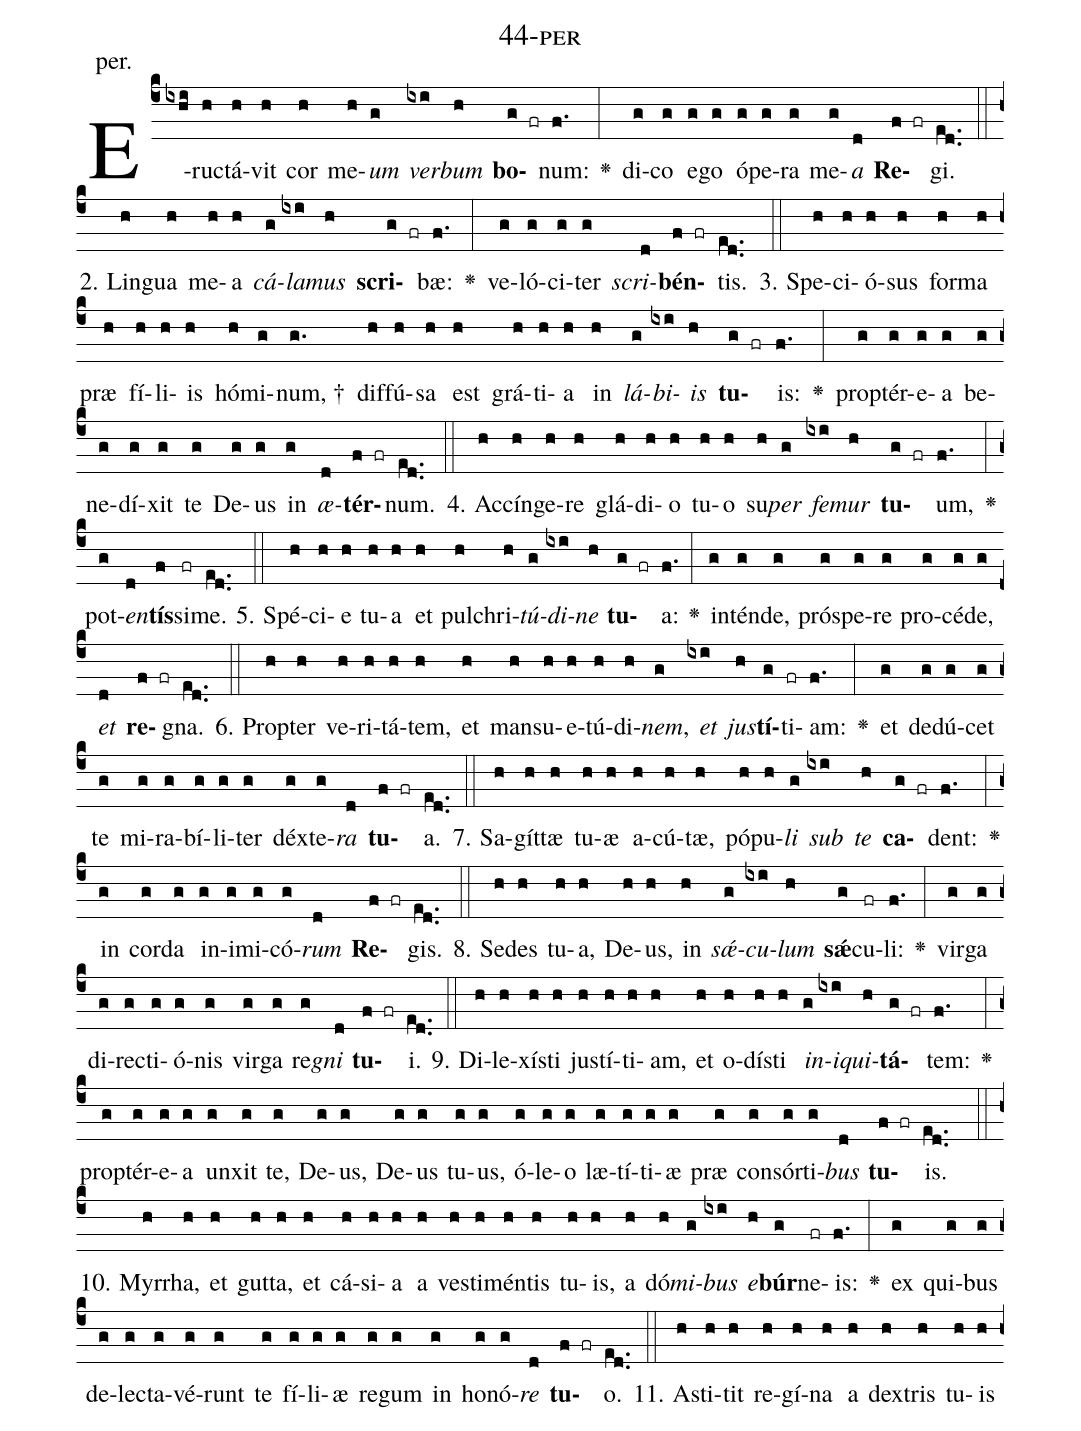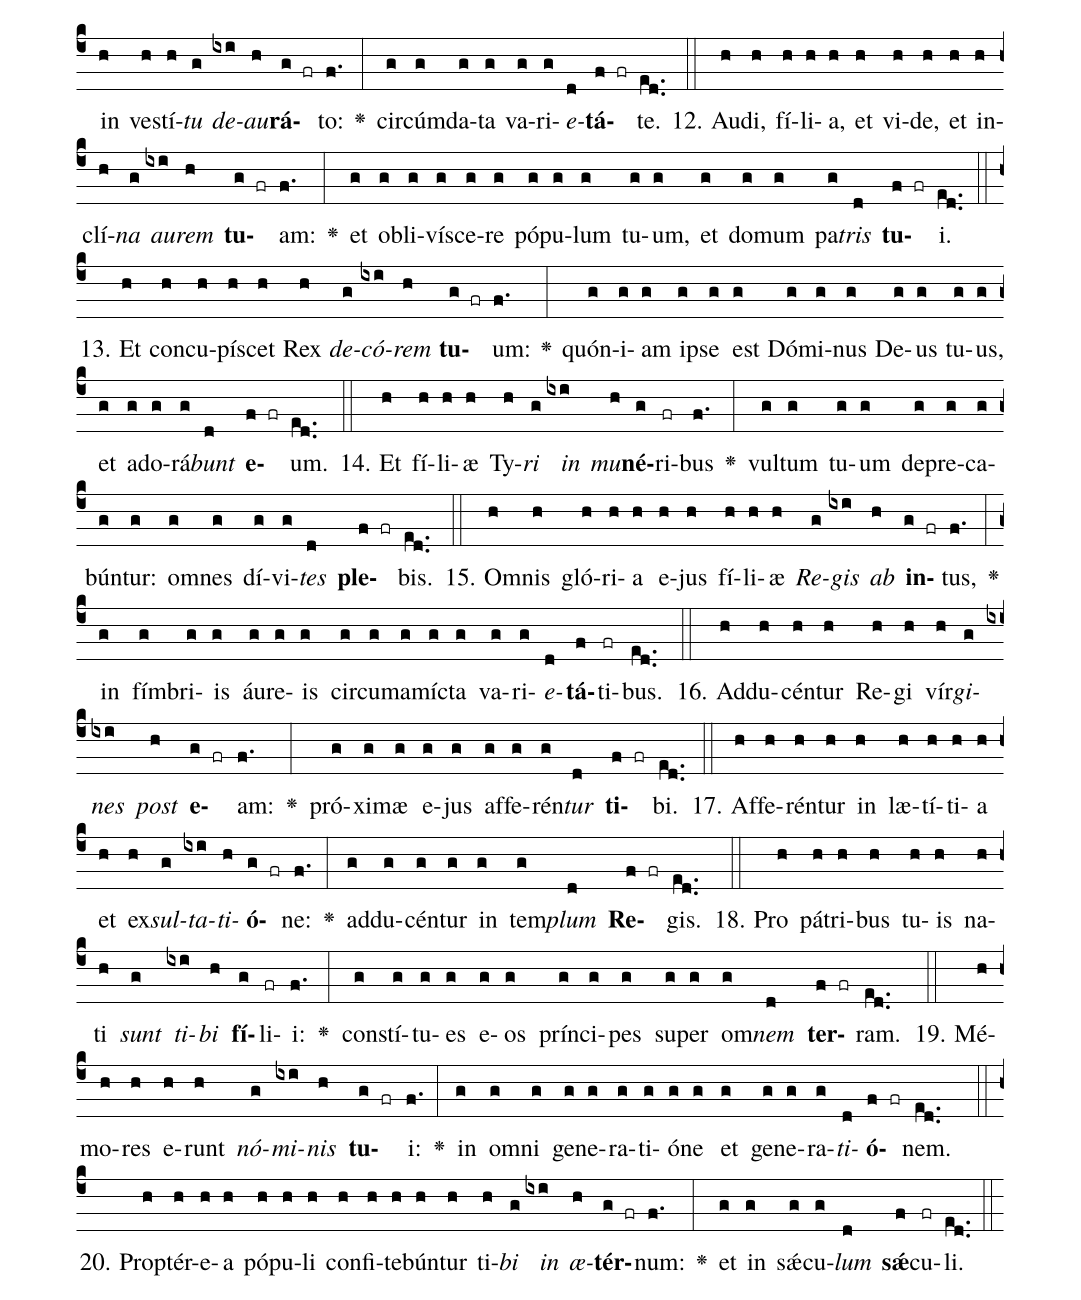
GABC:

name: 44-per;
annotation: per.;
%%
(c4)E(ixhi)ruc(h)tá(h)vit(h) cor(h) me(h)<i>um</i>(g) <i>ver</i>(ixi)<i>bum</i>(h) <b>bo</b>(g fr)num:(f.) <v>\greheightstar</v>(:) di(g)co(g) e(g)go(g) ó(g)pe(g)ra(g) me(g)<i>a</i>(d) <b>Re</b>(f fr)gi.(ed..) (::)
2. Lin(h)gua(h) me(h)a(h) <i>cá</i>(g)<i>la</i>(ixi)<i>mus</i>(h) <b>scri</b>(g fr)bæ:(f.) <v>\greheightstar</v>(:) ve(g)ló(g)ci(g)ter(g) <i>scri</i>(d)<b>bén</b>(f fr)tis.(ed..) (::)
3. Spe(h)ci(h)ó(h)sus(h) for(h)ma(h) præ(h) fí(h)li(h)is(h) hó(h)mi(g)num, †(g.) dif(h)fú(h)sa(h) est(h) grá(h)ti(h)a(h) in(h) <i>lá</i>(g)<i>bi</i>(ixi)<i>is</i>(h) <b>tu</b>(g fr)is:(f.) <v>\greheightstar</v>(:) prop(g)tér(g)e(g)a(g) be(g)ne(g)dí(g)xit(g) te(g) De(g)us(g) in(g) <i>æ</i>(d)<b>tér</b>(f fr)num.(ed..) (::)
4. Ac(h)cín(h)ge(h)re(h) glá(h)di(h)o(h) tu(h)o(h) su(h)<i>per</i>(g) <i>fe</i>(ixi)<i>mur</i>(h) <b>tu</b>(g fr)um,(f.) <v>\greheightstar</v>(:) pot(g)<i>en</i>(d)<b>tís</b>(f)si(fr)me.(ed..) (::)
5. Spé(h)ci(h)e(h) tu(h)a(h) et(h) pul(h)chri(h)<i>tú</i>(g)<i>di</i>(ixi)<i>ne</i>(h) <b>tu</b>(g fr)a:(f.) <v>\greheightstar</v>(:) in(g)tén(g)de,(g) pró(g)spe(g)re(g) pro(g)cé(g)de,(g) <i>et</i>(d) <b>re</b>(f fr)gna.(ed..) (::)
6. Prop(h)ter(h) ve(h)ri(h)tá(h)tem,(h) et(h) man(h)su(h)e(h)tú(h)di(h)<i>nem</i>,(g) <i>et</i>(ixi) <i>jus</i>(h)<b>tí</b>(g)ti(fr)am:(f.) <v>\greheightstar</v>(:) et(g) de(g)dú(g)cet(g) te(g) mi(g)ra(g)bí(g)li(g)ter(g) déx(g)te(g)<i>ra</i>(d) <b>tu</b>(f fr)a.(ed..) (::)
7. Sa(h)gít(h)tæ(h) tu(h)æ(h) a(h)cú(h)tæ,(h) pó(h)pu(h)<i>li</i>(g) <i>sub</i>(ixi) <i>te</i>(h) <b>ca</b>(g fr)dent:(f.) <v>\greheightstar</v>(:) in(g) cor(g)da(g) in(g)i(g)mi(g)có(g)<i>rum</i>(d) <b>Re</b>(f fr)gis.(ed..) (::)
8. Se(h)des(h) tu(h)a,(h) De(h)us,(h) in(h) <i>sǽ</i>(g)<i>cu</i>(ixi)<i>lum</i>(h) <b>sǽ</b>(g)cu(fr)li:(f.) <v>\greheightstar</v>(:) vir(g)ga(g) di(g)rec(g)ti(g)ó(g)nis(g) vir(g)ga(g) re(g)<i>gni</i>(d) <b>tu</b>(f fr)i.(ed..) (::)
9. Di(h)le(h)xís(h)ti(h) jus(h)tí(h)ti(h)am,(h) et(h) o(h)dís(h)ti(h) <i>in</i>(g)<i>i</i>(ixi)<i>qui</i>(h)<b>tá</b>(g fr)tem:(f.) <v>\greheightstar</v>(:) prop(g)tér(g)e(g)a(g) un(g)xit(g) te,(g) De(g)us,(g) De(g)us(g) tu(g)us,(g) ó(g)le(g)o(g) læ(g)tí(g)ti(g)æ(g) præ(g) con(g)sór(g)ti(g)<i>bus</i>(d) <b>tu</b>(f fr)is.(ed..) (::)
10. Myr(h)rha,(h) et(h) gut(h)ta,(h) et(h) cá(h)si(h)a(h) a(h) ves(h)ti(h)mén(h)tis(h) tu(h)is,(h) a(h) dó(h)<i>mi</i>(g)<i>bus</i>(ixi) <i>e</i>(h)<b>búr</b>(g)ne(fr)is:(f.) <v>\greheightstar</v>(:) ex(g) qui(g)bus(g) de(g)lec(g)ta(g)vé(g)runt(g) te(g) fí(g)li(g)æ(g) re(g)gum(g) in(g) ho(g)nó(g)<i>re</i>(d) <b>tu</b>(f fr)o.(ed..) (::)
11. A(h)sti(h)tit(h) re(h)gí(h)na(h) a(h) dex(h)tris(h) tu(h)is(h) in(h) ves(h)tí(h)<i>tu</i>(g) <i>de</i>(ixi)<i>au</i>(h)<b>rá</b>(g fr)to:(f.) <v>\greheightstar</v>(:) cir(g)cúm(g)da(g)ta(g) va(g)ri(g)<i>e</i>(d)<b>tá</b>(f fr)te.(ed..) (::)
12. Au(h)di,(h) fí(h)li(h)a,(h) et(h) vi(h)de,(h) et(h) in(h)clí(h)<i>na</i>(g) <i>au</i>(ixi)<i>rem</i>(h) <b>tu</b>(g fr)am:(f.) <v>\greheightstar</v>(:) et(g) ob(g)li(g)ví(g)sce(g)re(g) pó(g)pu(g)lum(g) tu(g)um,(g) et(g) do(g)mum(g) pa(g)<i>tris</i>(d) <b>tu</b>(f fr)i.(ed..) (::)
13. Et(h) con(h)cu(h)pí(h)scet(h) Rex(h) <i>de</i>(g)<i>có</i>(ixi)<i>rem</i>(h) <b>tu</b>(g fr)um:(f.) <v>\greheightstar</v>(:) quón(g)i(g)am(g) ip(g)se(g) est(g) Dó(g)mi(g)nus(g) De(g)us(g) tu(g)us,(g) et(g) ad(g)o(g)rá(g)<i>bunt</i>(d) <b>e</b>(f fr)um.(ed..) (::)
14. Et(h) fí(h)li(h)æ(h) Ty(h)<i>ri</i>(g) <i>in</i>(ixi) <i>mu</i>(h)<b>né</b>(g)ri(fr)bus(f.) <v>\greheightstar</v>(:) vul(g)tum(g) tu(g)um(g) de(g)pre(g)ca(g)bún(g)tur:(g) om(g)nes(g) dí(g)vi(g)<i>tes</i>(d) <b>ple</b>(f fr)bis.(ed..) (::)
15. Om(h)nis(h) gló(h)ri(h)a(h) e(h)jus(h) fí(h)li(h)æ(h) <i>Re</i>(g)<i>gis</i>(ixi) <i>ab</i>(h) <b>in</b>(g fr)tus,(f.) <v>\greheightstar</v>(:) in(g) fím(g)bri(g)is(g) áu(g)re(g)is(g) cir(g)cum(g)a(g)míc(g)ta(g) va(g)ri(g)<i>e</i>(d)<b>tá</b>(f)ti(fr)bus.(ed..) (::)
16. Ad(h)du(h)cén(h)tur(h) Re(h)gi(h) vír(h)<i>gi</i>(g)<i>nes</i>(ixi) <i>post</i>(h) <b>e</b>(g fr)am:(f.) <v>\greheightstar</v>(:) pró(g)xi(g)mæ(g) e(g)jus(g) af(g)fe(g)rén(g)<i>tur</i>(d) <b>ti</b>(f fr)bi.(ed..) (::)
17. Af(h)fe(h)rén(h)tur(h) in(h) læ(h)tí(h)ti(h)a(h) et(h) ex(h)<i>sul</i>(g)<i>ta</i>(ixi)<i>ti</i>(h)<b>ó</b>(g fr)ne:(f.) <v>\greheightstar</v>(:) ad(g)du(g)cén(g)tur(g) in(g) tem(g)<i>plum</i>(d) <b>Re</b>(f fr)gis.(ed..) (::)
18. Pro(h) pá(h)tri(h)bus(h) tu(h)is(h) na(h)ti(h) <i>sunt</i>(g) <i>ti</i>(ixi)<i>bi</i>(h) <b>fí</b>(g)li(fr)i:(f.) <v>\greheightstar</v>(:) con(g)stí(g)tu(g)es(g) e(g)os(g) prín(g)ci(g)pes(g) su(g)per(g) om(g)<i>nem</i>(d) <b>ter</b>(f fr)ram.(ed..) (::)
19. Mé(h)mo(h)res(h) e(h)runt(h) <i>nó</i>(g)<i>mi</i>(ixi)<i>nis</i>(h) <b>tu</b>(g fr)i:(f.) <v>\greheightstar</v>(:) in(g) om(g)ni(g) ge(g)ne(g)ra(g)ti(g)ó(g)ne(g) et(g) ge(g)ne(g)ra(g)<i>ti</i>(d)<b>ó</b>(f fr)nem.(ed..) (::)
20. Prop(h)tér(h)e(h)a(h) pó(h)pu(h)li(h) con(h)fi(h)te(h)bún(h)tur(h) ti(h)<i>bi</i>(g) <i>in</i>(ixi) <i>æ</i>(h)<b>tér</b>(g fr)num:(f.) <v>\greheightstar</v>(:) et(g) in(g) sǽ(g)cu(g)<i>lum</i>(d) <b>sǽ</b>(f)cu(fr)li.(ed..) (::)
